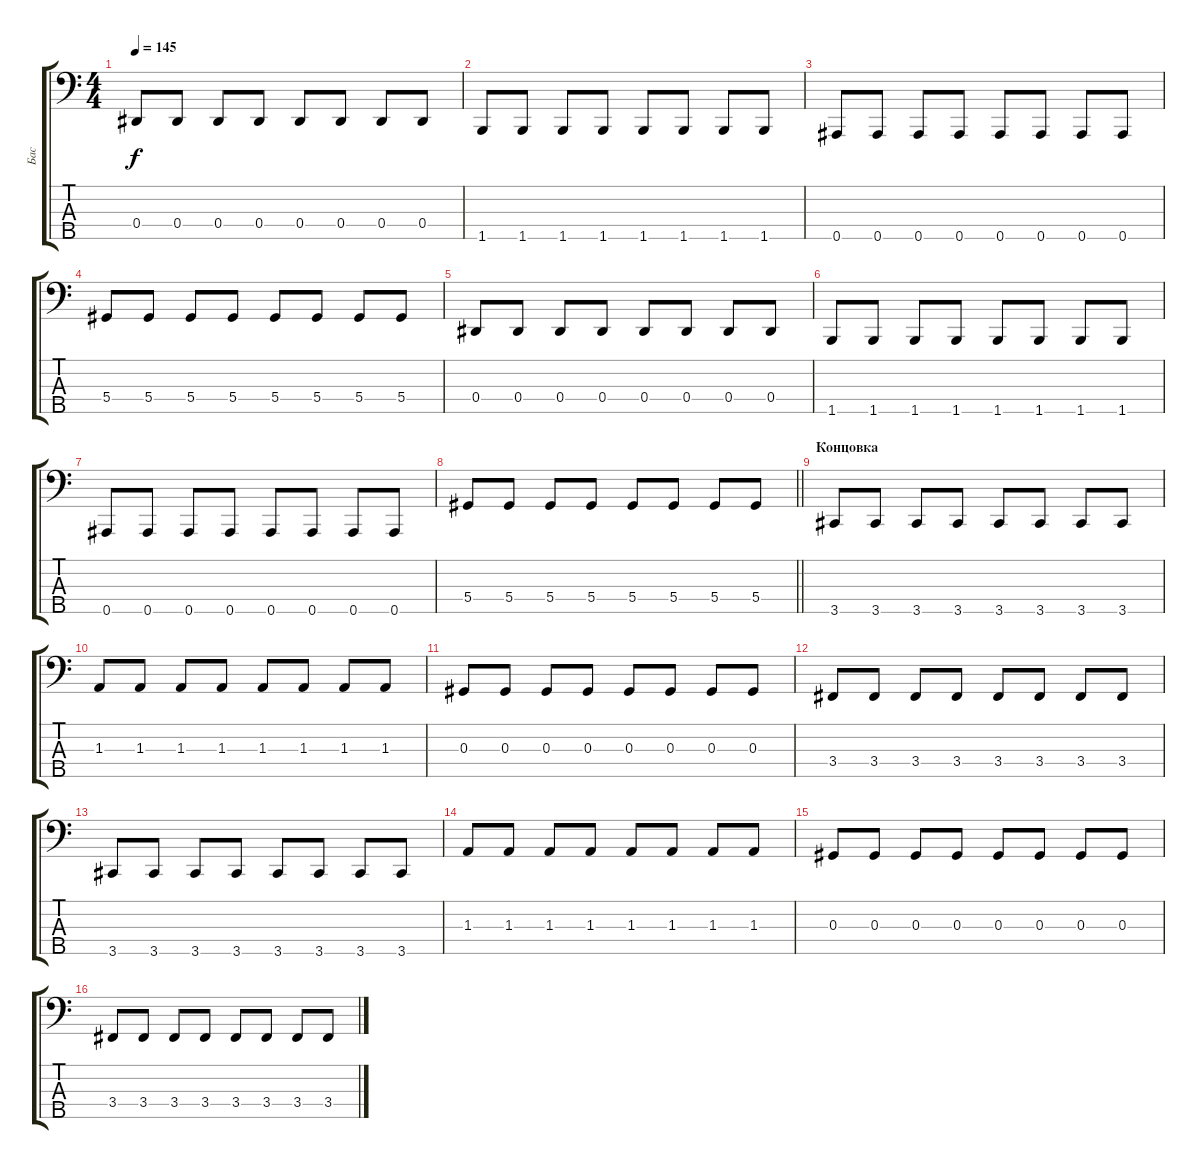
\track ("Бас" "Бас") {instrument electricbasspick}
\staff {score tabs}
\tuning (Gb2 Db2 Ab1 Eb1 Bb0) {hide}
\ts (4 4)
\section ("" "")
\tempo 145
\clef f4
\ks c
0.4.8{dy f} 0.4.8 0.4.8 0.4.8 0.4.8 0.4.8 0.4.8 0.4.8 |
1.5.8 1.5.8 1.5.8 1.5.8 1.5.8 1.5.8 1.5.8 1.5.8 |
0.5.8 0.5.8 0.5.8 0.5.8 0.5.8 0.5.8 0.5.8 0.5.8 |
5.4.8 5.4.8 5.4.8 5.4.8 5.4.8 5.4.8 5.4.8 5.4.8 |
0.4.8 0.4.8 0.4.8 0.4.8 0.4.8 0.4.8 0.4.8 0.4.8 |
1.5.8 1.5.8 1.5.8 1.5.8 1.5.8 1.5.8 1.5.8 1.5.8 |
0.5.8 0.5.8 0.5.8 0.5.8 0.5.8 0.5.8 0.5.8 0.5.8 |
\barLineRight lightlight
5.4.8 5.4.8 5.4.8 5.4.8 5.4.8 5.4.8 5.4.8 5.4.8 |
\section ("" "Концовка")
3.5.8 3.5.8 3.5.8 3.5.8 3.5.8 3.5.8 3.5.8 3.5.8 |
1.3.8 1.3.8 1.3.8 1.3.8 1.3.8 1.3.8 1.3.8 1.3.8 |
0.3.8 0.3.8 0.3.8 0.3.8 0.3.8 0.3.8 0.3.8 0.3.8 |
3.4.8 3.4.8 3.4.8 3.4.8 3.4.8 3.4.8 3.4.8 3.4.8 |
3.5.8 3.5.8 3.5.8 3.5.8 3.5.8 3.5.8 3.5.8 3.5.8 |
1.3.8 1.3.8 1.3.8 1.3.8 1.3.8 1.3.8 1.3.8 1.3.8 |
0.3.8 0.3.8 0.3.8 0.3.8 0.3.8 0.3.8 0.3.8 0.3.8 |
3.4.8 3.4.8 3.4.8 3.4.8 3.4.8 3.4.8 3.4.8 3.4.8
